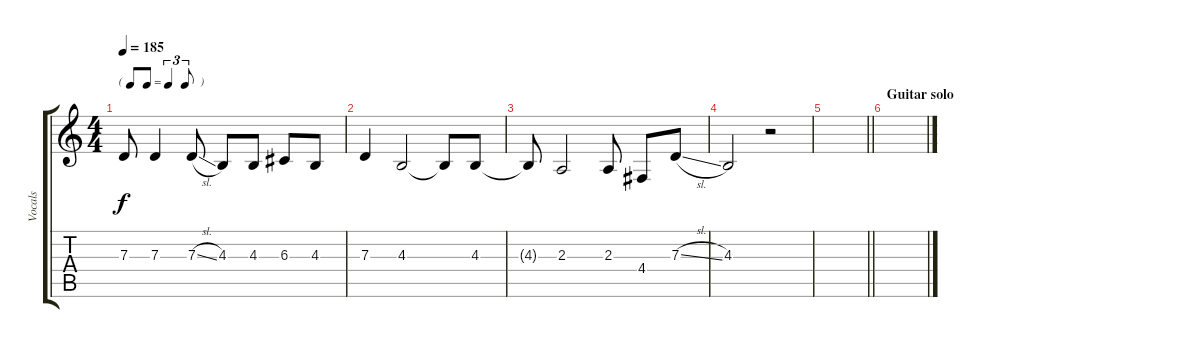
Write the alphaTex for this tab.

\track ("Vocals" "Vocals") {instrument trombone}
\staff {score tabs}
\tuning (E4 B3 G3 D3 A2 E2) {hide}
\ts (4 4)
\tf triplet8th
\tempo 185
\clef g2
\ks c
7.3{t}.8{dy f} 7.3.4 7.3{sl}.8 4.3.8 4.3.8 6.3.8 4.3.8 |
7.3.4 4.3.2 4.3{t}.8 4.3.8 |
4.3{t}.8 2.3.2 2.3.8 4.4.8 7.3{sl}.8 |
4.3.2 r.2 |
\barLineRight lightlight
|
\section ("" "Guitar solo")
